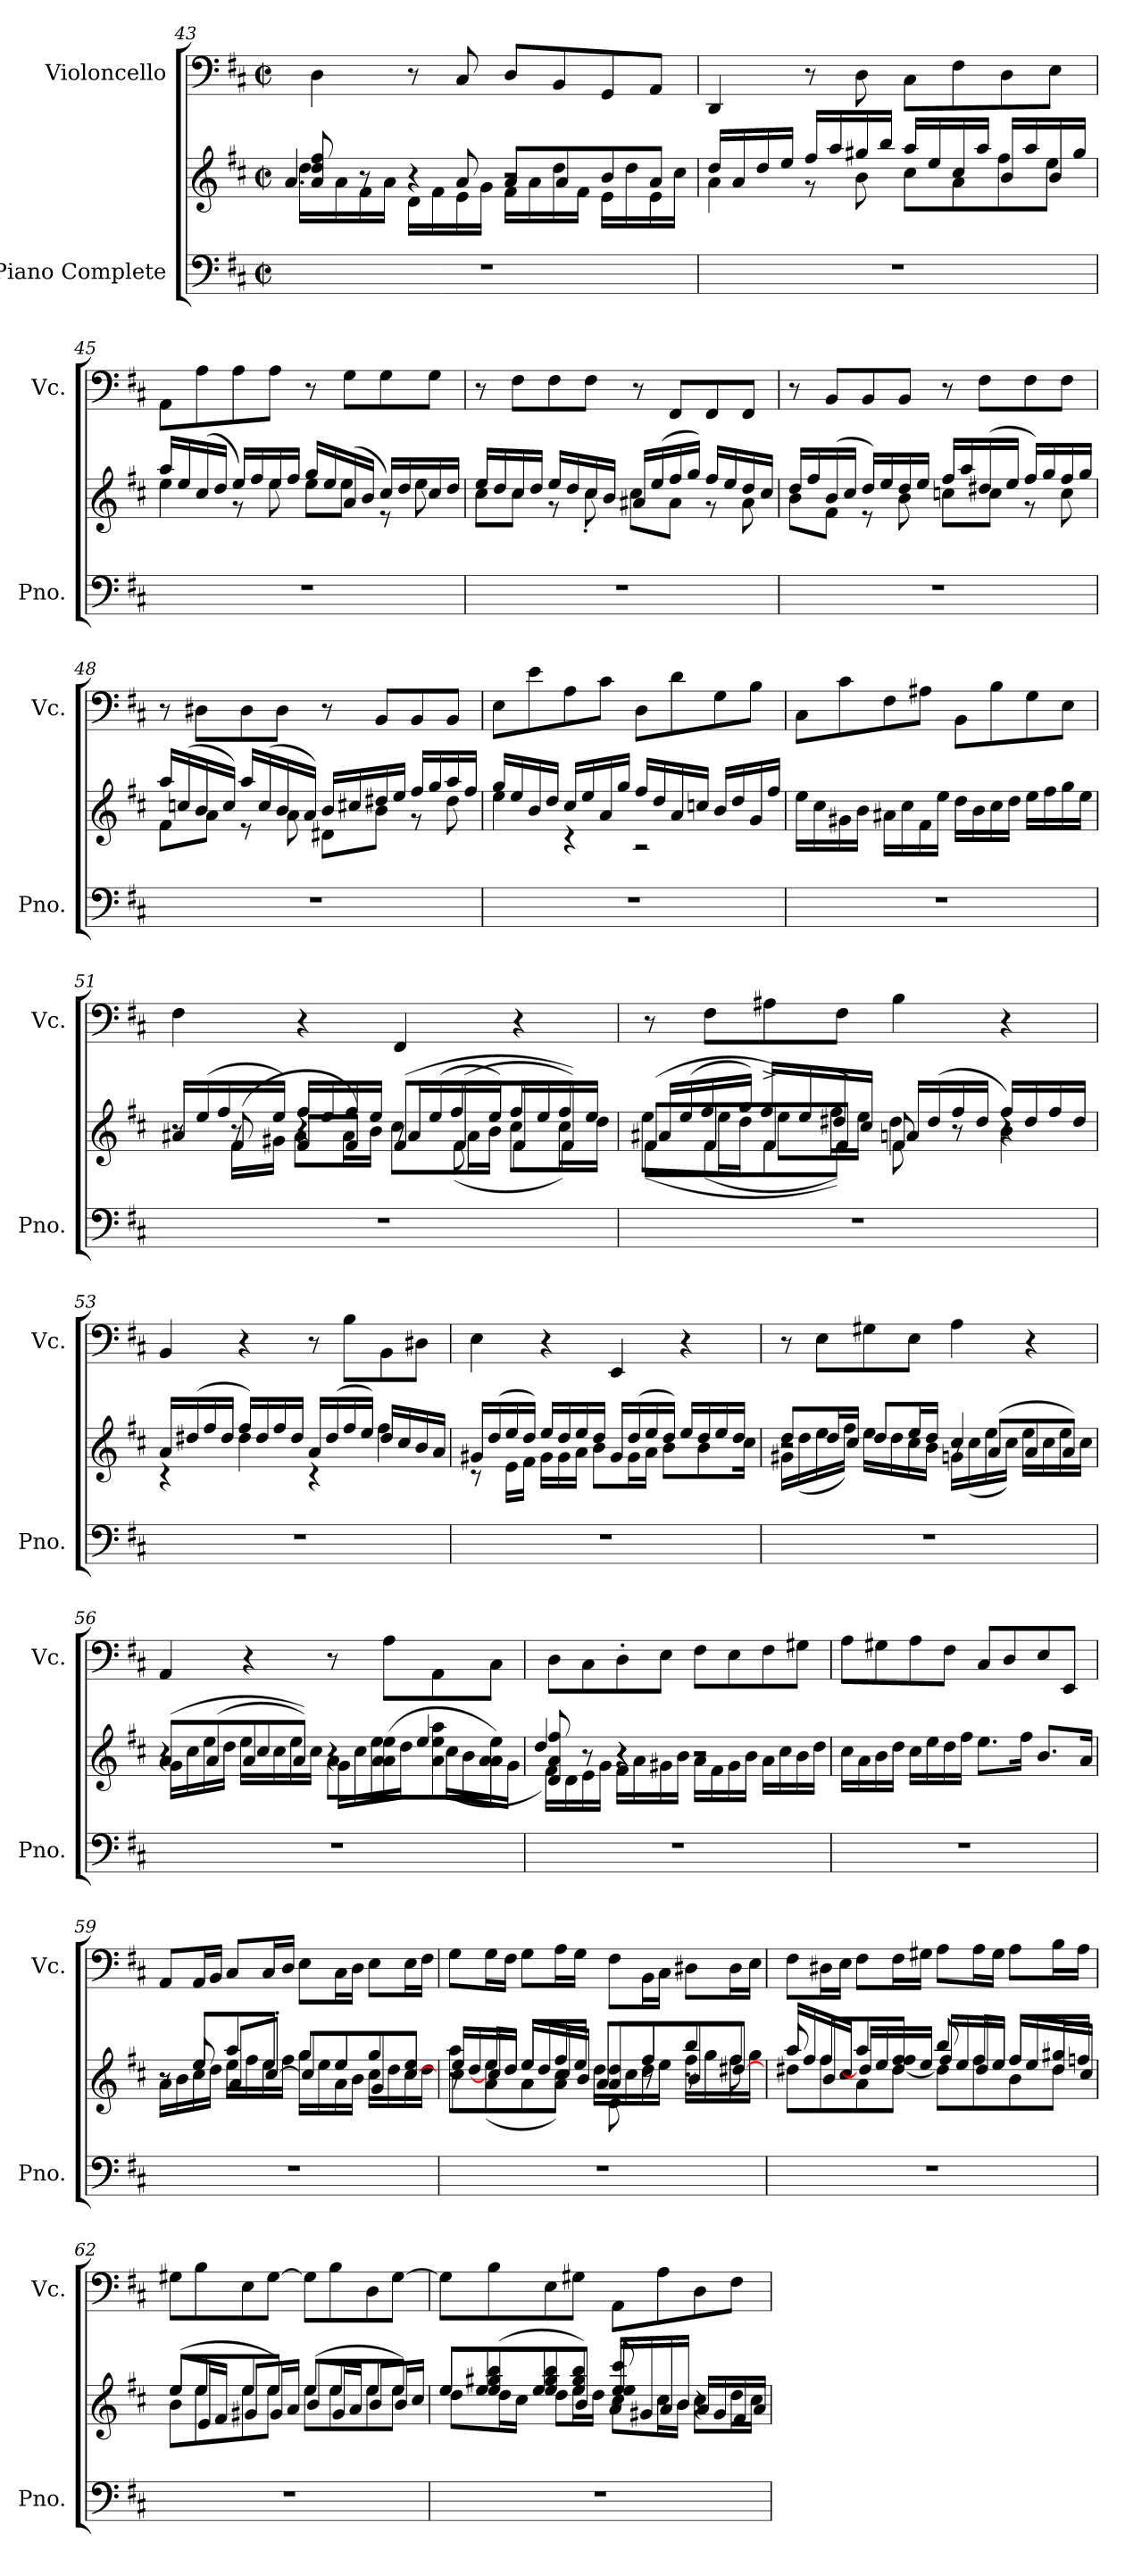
**kern	**kern	**kern
*part2	*part2	*part1
*staff3	*staff2	*staff1
*I"Piano Complete	*	*I"Violoncello
*I'Pno.	*	*I'Vc.
!!LO:LB:g=z
*clefF4	*clefG2	*clefF4
*k[f#c#]	*k[f#c#]	*k[f#c#]
*D:	*D:	*D:
*M2/2	*M2/2	*M2/2
*met(c|)	*met(c|)	*met(c|)
=43	=43	=43
*	*^	*
*	*	*^	*
1r	8a/ 8dd/ 8ff#/	16dd\LL	4.a/	4D\
.	.	16a\	.	.
.	8r	16f#\	.	.
.	.	16a\JJ	.	.
.	4r	16d\LL	.	8r
.	.	16f#\	.	.
.	.	16e\	8a/	8C#/
.	.	16g\JJ	.	.
.	2r	16f#\LL	8a/L	8D/L
.	.	16a\	.	.
.	.	16dd\	8a/	8BB/
.	.	16f#\JJ	.	.
.	.	16e\LL	8b/	8GG/
.	.	16dd\	.	.
.	.	16e\	8a/J	8AA/J
.	.	16cc#\JJ	.	.
*	*	*v	*v	*
=44	=44	=44	=44
1r	16dd/LL	4a\	4DD/
.	16a/	.	.
.	16dd/	.	.
.	16ee/JJ	.	.
.	16ff#/LL	8r	8r
.	16aa/	.	.
.	16gg#X/	8b\	8D\
.	16bb/JJ	.	.
.	16aa/LL	8cc#\L	8C#\L
.	16ee/	.	.
.	16cc#/	8a\	8F#\
.	16aa/JJ	.	.
.	16b/LL	8ff#\	8D\
.	16aa/	.	.
.	16b/	8ee\J	8E\J
.	16gg#/JJ	.	.
=45	=45	=45	=45
1r	16aa/LL	4ee\	8AA\L
.	16ee/	.	.
.	(16cc#/	.	8A\
.	16dd/JJ	.	.
.	16ee/LL)	8r	8A\
.	16ff#/	.	.
.	16ee/	8ee\	8A\J
.	16ff#/JJ	.	.
.	16gg/LL	8ee\L	8r
.	16ee/	.	.
.	(16a/	8ee\J	8G\L
.	16b/JJ	.	.
.	16cc#/LL)	8r	8G\
.	16dd/	.	.
.	16cc#/	8ee\	8G\J
.	16dd/JJ	.	.
=46	=46	=46	=46
1r	16ee/LL	8cc#\L	8r
.	16dd/	.	.
.	16cc#/	8cc#\J	8F#\L
.	16dd/JJ	.	.
.	16ee/LL	8r	8F#\
.	16dd/	.	.
.	16cc#/	8cc#'\	8F#\J
.	16b/JJ	.	.
.	16a#X/LL	8cc#\L	8r
.	(16ee/	.	.
.	16ff#/	8a#\J	8FF#/L
.	16gg/JJ)	.	.
.	16ff#/LL	8r	8FF#/
.	16ee/	.	.
.	16dd/	8a#\	8FF#/J
.	16cc#/JJ	.	.
=47	=47	=47	=47
1r	16dd/LL	8b\L	8r
.	16ff#/	.	.
.	(16b/	8f#\J	8BB/L
.	16cc#/JJ	.	.
.	16dd/LL)	8r	8BB/
.	16ee/	.	.
.	16dd/	8b\	8BB/J
.	16ee/JJ	.	.
.	16ff#/LL	8ccn\L	8r
.	16aa/	.	.
.	(16dd#X/	8cc\J	8F#\L
.	16ee/JJ	.	.
.	16ff#/LL)	8r	8F#\
.	16gg/	.	.
.	16ff#/	8cc\	8F#\J
.	16gg/JJ	.	.
=48	=48	=48	=48
1r	16aa/LL	8f#\L	8r
.	(16ccn/	.	.
.	16b/	8a\J	8D#X\L
.	16cc/JJ)	.	.
.	16aa/LL	8r	8D#\
.	(16cc/	.	.
.	16b/	8a\	8D#\J
.	16a/JJ)	.	.
.	16b/LL	8d#X\L	8r
.	16cc#X/	.	.
.	16dd#X/	8b\J	8BB/L
.	16ee/JJ	.	.
.	16ff#/LL	8r	8BB/
.	16gg/	.	.
.	16aa/	8dd#\	8BB/J
.	16ff#/JJ	.	.
!!LO:LB:g=z
=49	=49	=49	=49
1r	16gg/LL	4ee\	8E\L
.	16ee/	.	.
.	16b/	.	8e\
.	16dd/JJ	.	.
.	16cc#/LL	4r	8A\
.	16ee/	.	.
.	16a/	.	8c#\J
.	16gg/JJ	.	.
.	16ff#/LL	2r	8D\L
.	16dd/	.	.
.	16a/	.	8d\
.	16ccn/JJ	.	.
.	16b/LL	.	8G\
.	16dd/	.	.
.	16g/	.	8B\J
.	16ff#/JJ	.	.
*	*v	*v	*
!!LO:PB:g=z
=50	=50	=50
1r	16ee\LL	8C#\L
.	16cc#\	.
.	16g#X\	8c#\
.	16b\JJ	.
.	16a#X\LL	8F#\
.	16cc#\	.
.	16f#\	8A#X\J
.	16ee\JJ	.
.	16dd\LL	8BB\L
.	16b\	.
.	16cc#\	8B\
.	16dd\JJ	.
.	16ee\LL	8G\
.	16ff#\	.
.	16gg\	8E\J
.	16ee\JJ	.
=51	=51	=51
*	*^	*
*	*	*^	*
*	*	*	*^	*
1r	8ryy	8r	16a#X/LL	8r	4F#\
.	.	.	(16ee/	.	.
.	(8f#/	8r	16ff#/	16f#\LL	.
.	.	.	16ee/JJ)	16g#X\JJ	.
.	8f#/L	4r	16ff#/LL	8a#\L	4r
.	.	.	16ee/	.	.
.	8f#/J)	.	16ff#/	16a#\L	.
.	.	.	16ee/JJ	16b\JJ	.
.	(8f#/L	8r	16a#/LL	8cc#\L	4FF#/
.	.	.	(16ee/	.	.
.	(8f#/	(8f#\	16ff#/	16a#\L	.
.	.	.	16ee/JJ)	16b\JJ	.
.	8f#/	8f#\L	16ff#/LL	8cc#\L	4r
.	.	.	16ee/	.	.
.	8f#/J))	8f#\J)	16ff#/	16cc#\L	.
.	.	.	16ee/JJ	16dd\JJ	.
=52	=52	=52	=52	=52	=52
1r	(8f#/L	(8f#\L	16a#X/LL	8ee\L	8r
.	.	.	(16ee/	.	.
.	8f#/	(8f#\	16ff#/	16ee\L	8F#\L
.	.	.	16gg/JJ)	16dd\JJ	.
.	8f#^/)	8f#\	16ff#/LL	8ee\L	8A#X\
.	.	.	16ee/	.	.
.	8f#^/J	8f#\J))	16dd#X/	16ff#\L	8F#\J
.	.	.	16cc#/JJ	16ee\JJ	.
.	8f#/	8f#\	16an/LL	4dd#\	4B\
.	.	.	(16dd#/	.	.
.	8r	8ryy	16ff#/	.	.
.	.	.	16dd#/JJ	.	.
.	4r	4ryy	16ff#/LL)	4b\	4r
.	.	.	16dd#/	.	.
.	.	.	16ff#/	.	.
.	.	.	16dd#/JJ	.	.
*	*	*v	*v	*v	*
=53	=53	=53	=53
1r	16a/LL	4r	4BB/
.	(16dd#X/	.	.
.	16ff#/	.	.
.	16dd#/JJ	.	.
.	16ff#/LL)	4dd#\	4r
.	16dd#/	.	.
.	16ff#/	.	.
.	16dd#/JJ	.	.
.	16a/LL	4r	8r
.	(16dd#/	.	.
.	16ff#/	.	8B\L
.	16ee/JJ)	.	.
.	16dd#/LL	4ff#\	8BB\
.	16cc#/	.	.
.	16b/	.	8D#X\J
.	16a/JJ	.	.
=54	=54	=54	=54
1r	16g#X/LL	8r	4E\
.	(16dd/	.	.
.	16ee/	16e\LL	.
.	16dd/JJ)	16f#\JJ	.
.	16ee/LL	16g#\LL	4r
.	16dd/	16g#\	.
.	16ee/	16a\JJ	.
.	16dd/JJ	8b\L	.
.	16g#/LL	.	4EE/
.	(16dd/	16g#\L	.
.	16ee/	16a\JJ	.
.	16dd/JJ)	8b\L	.
.	16ee/LL	.	4r
.	16dd/	8b\	.
.	16ee/	.	.
.	16dd/JJ	16cc#\Jk	.
=55	=55	=55	=55
*	*	*^	*
1r	2r	16g#X\LL	8dd/L	8r
.	.	(16dd\	.	.
.	.	16ee\	16dd/L	8E\L
.	.	16ff#\JJ)	16cc#/JJ	.
.	.	16ee\LL	8dd/L	8G#X\
.	.	16dd\	.	.
.	.	16cc#\	16ee/L	8E\J
.	.	16b\JJ	16dd/JJ	.
.	8r	16gn\LL	4cc#/	4A\
.	.	(16cc#\	.	.
.	(8a/L	16ee\	.	.
.	.	16cc#\JJ)	.	.
.	8a/	16ee\LL	4a/	4r
.	.	16cc#\	.	.
.	8a/J)	16ee\	.	.
.	.	16cc#\JJ	.	.
!!LO:LB:g=z
=56	=56	=56	=56	=56
1r	(8a/L	16g\LL	4r	4AA/
.	.	16cc#\	.	.
.	(8a/	(16ee\	.	.
.	.	16dd\JJ	.	.
.	8a/	16ee\LL	4cc#/	4r
.	.	16cc#\	.	.
.	8a/J))	16ee\	.	.
.	.	16cc#\JJ	.	.
.	8a\L	16g\LL	4r	8r
.	.	16cc#\	.	.
.	(8a\ 8a\ 8ee\	16ee\	.	8A\L
.	.	16dd\JJ	.	.
.	8a\ 8ee\ 8aa\	(16cc#\LL	4ee/	8AA\
.	.	16b\	.	.
.	8a\ 8a\ 8ee\J)	16a\	.	8C#\J
.	.	16g\JJ	.	.
=57	=57	=57	=57	=57
1r	8d/ 8a/ 8ff#/	16f#\LL)	4dd/	8D\L
.	.	16d\	.	.
.	8r	16e\	.	8C#\
.	.	16g\JJ	.	.
.	4r	16f#\LL	4r	8D'\
.	.	16a\	.	.
.	.	16g#X\	.	8E\J
.	.	16b\JJ	.	.
.	2r	16a\LL	2r	8F#\L
.	.	16f#\	.	.
.	.	16g#\	.	8E\
.	.	16b\JJ	.	.
.	.	16a\LL	.	8F#\
.	.	16cc#\	.	.
.	.	16b\	.	8G#X\J
.	.	16dd\JJ	.	.
*	*v	*v	*v	*
=58	=58	=58
1r	16cc#\LL	8A\L
.	16a\	.
.	16b\	8G#X\
.	16dd\JJ	.
.	16cc#\LL	8A\
.	16ee\	.
.	16dd\	8F#\J
.	16ff#\JJ	.
.	8.ee\L	8C#/L
.	.	8D/
.	16ff#\Jk	.
.	8.b/L	8E/
.	.	8EE/J
.	16a/Jk	.
=59	=59	=59
*	*^	*
*	*	*^	*
1r	8r	16a\LL	8r	8AA/L
.	.	16b\	.	.
.	8ee/L	16cc#\	8ee/	16AA/L
.	.	16dd\JJ	.	16BB/JJ
.	8aa/	16ee\LL	8a/L	8C#/L
.	.	16ff#\	.	.
.	8ee/J	16ee\	[8cc#'/J	16C#/L
.	.	16ff#\JJ	.	16D/JJ
.	8gg/L	16gg\LL	8cc#/L]	8E\L
.	.	16ee\	.	.
.	8ee/	16a\	8ee/	16C#\L
.	.	16b\JJ	.	16D\JJ
.	8gg/	16cc#\LL	8g/	8E\L
.	.	16dd\	.	.
.	8ee/J	16cc#\	[8cc#/J	16E\L
.	.	16dd\JJ	.	16F#\JJ
=60	=60	=60	=60	=60
*	*	*	*^	*
1r	8r	8aa\L	16ee/LL	8cc#\L	8G\L
.	.	.	16dd/	.	.
.	16ee/LL	(8a\	16cc#/]	8ee\	16G\L
.	16dd/JJ	.	16dd/JJ	.	16F#\JJ
.	8ee/L	8a\	16ee/LL	8a\	8G\L
.	.	.	16dd/	.	.
.	16ff#/L	8a\J)	16cc#/	8cc#\J	16A\L
.	16ee/JJ	.	16b/JJ	.	16G\JJ
.	8a/ 8dd/L	8d\	8a/L	16dd\LL	8F#\L
.	.	.	.	16cc#\	.
.	8ff#/	8r	8ff#/	16dd\	16BB\L
.	.	.	.	16ee\JJ	16C#\JJ
.	8bb/	8r	8b/	16ff#\LL	8D#X\L
.	.	.	.	16gg\	.
.	8ff#/J	8ff#\	[8dd#X/J	16ff#\	16D#\L
.	.	.	.	16gg\JJ	16E\JJ
*	*	*	*v	*v	*
=61	=61	=61	=61	=61
1r	8aa/	8dd#X\L	16aa/LL	8F#\L
.	.	.	16ff#/	.
.	8ff#/L	8ff#\	16b/	16D#X\L
.	.	.	16cc#/JJ	16E\JJ
.	8aa/	8a\	16dd#/LL]	8F#\L
.	.	.	16ee/	.
.	8ff#/ 8ff#/J	[8dd#\J	16dd#/	16F#\L
.	.	.	16ee/JJ	16G#X\JJ
.	8bb/	8dd#\L]	16ff#/LL	8A\L
.	.	.	16ee/	.
.	16ff#/LL	8ff#\	16dd#/	16A\L
.	16ee/JJ	.	16ee/JJ	16G#\JJ
.	8ff#/L	8b\	16ff#/LL	8A\L
.	.	.	16ee/	.
.	16gg#X/L	8dd#\J	16dd#/	16B\L
.	16ffn/JJ	.	16cc#/JJ	16A\JJ
!!LO:LB:g=z
=62	=62	=62	=62	=62
1r	(8ee/L	8b\L	8ee/L	8G#X\L
.	8ee/	8ee\	16e/L	8B\
.	.	.	16f#/JJ	.
.	8ee/	8ee\	8g#X/L	8E\
.	8ee/J)	8ee\J	16g#/L	[8G#\J
.	.	.	16a/JJ	.
.	(8ee/L	8ee\L	8b/L	8G#\L]
.	8ee/	8ee\	16g#/L	8B\
.	.	.	16a/JJ	.
.	8ee/	8ee\	8b/L	8D\
.	8ee/J)	8ee\J	16b/L	[8G#\J
.	.	.	16cc#/JJ	.
!!LO:LB:g=z
=63	=63	=63	=63	=63
1r	8ee/L	8dd\L	8ee/L	8G#\L]
.	(8ee/ 8gg#X/ 8bb/	16dd\L	8ee/	8B\
.	.	16cc#\JJ	.	.
.	8ee/ 8gg#/ 8bb/	8dd\L	8ee/	8E\
.	8ee/ 8gg#/ 8bb/J)	16ee\L	8b/J	8G#X\J
.	.	16dd\JJ	.	.
.	8ee/ 8ee/ 8ccc#/	8cc#\L	16a/LL	8AA\L
.	.	.	16g#X/	.
.	8r	16cc#\L	16a/	8A\
.	.	16b\JJ	16b/JJ	.
.	4r	8cc#\L	16a/LL	8D\
.	.	.	16g#/	.
.	.	16dd\L	16f#/	8F#\J
.	.	16cc#\JJ	16a/JJ	.
*	*v	*v	*v	*
=	=	=
*-	*-	*-
